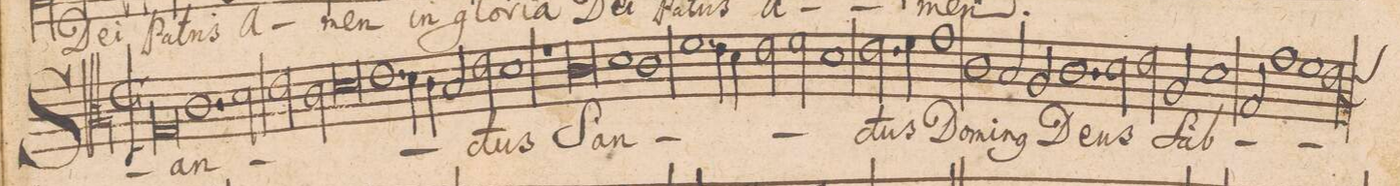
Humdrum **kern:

**kern	**text
*I"ALTVS.	*
*clefC3	*
*k[]	*
*met(C|)	*
*M2/1	*
0G	San-
=2-	=2-
1.c	.
*2\right	*
2d\	.
=3-	=3-
2e\	.
2c\	.
0d	.
=4-	=4-
1.e	.
=5-	=5-
4d\	.
4c\	.
2B/	.
2e\	.
=6-	=6-
1d	-ctus
1r	.
=7-	=7-
0c	San-
=8-	=8-
1d	.
1c	.
=9-	=9-
1.f	.
4e\	.
4d\	.
=10-	=10-
2e\	.
2f\	.
1d	.
=11-	=11-
2.e\	-ctus
4f\	.
1g	Do-
=12-	=12-
1c	-mi-
2B/	-n(us)
2A/	De-
=13-	=13-
1.c	-us
2d\	.
=14-	=14-
2e\	.
2A/	Sab-
1d	.
=15-	=15-
2G/	.
1g	.
1f\	.
=16-	=16-
2.e\	.
*custos:e	*
*-	*-
